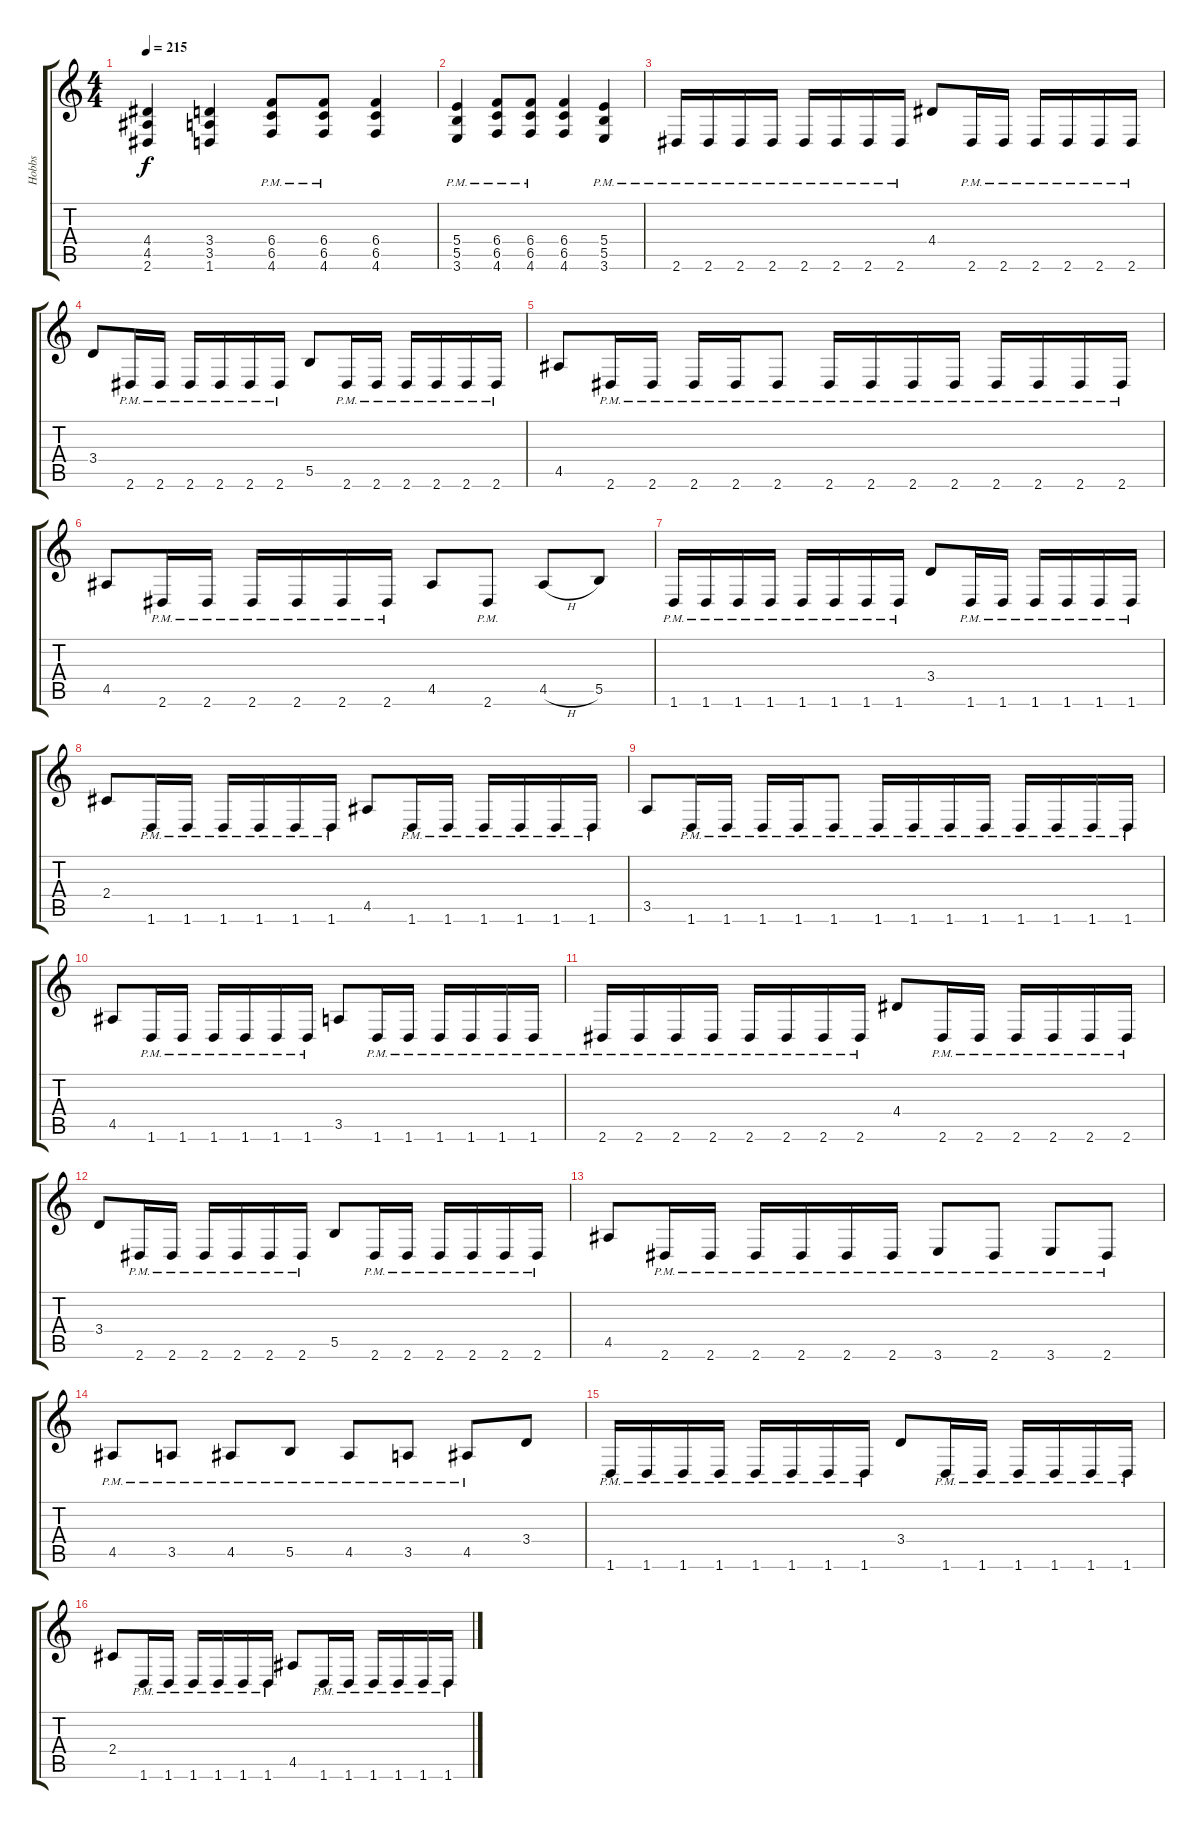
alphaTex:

\track ("Hobbs" "Hobbs") {instrument overdrivenguitar}
\staff {score tabs}
\tuning (Db4 Ab3 E3 B2 Gb2 Db2) {hide}
\ts (4 4)
\tempo 215
\clef g2
\ks c
(4.4 4.5 2.6).4{dy f instrument overdrivenguitar} (3.4 3.5 1.6).4 (6.4{pm} 6.5{pm} 4.6{pm}).8 (6.4{pm} 6.5{pm} 4.6{pm}).8 (6.4 6.5 4.6).4 |
(5.4{pm} 5.5{pm} 3.6{pm}).4 (6.4{pm} 6.5{pm} 4.6{pm}).8 (6.4{pm} 6.5{pm} 4.6{pm}).8 (6.4 6.5 4.6).4 (5.4{pm} 5.5{pm} 3.6{pm}).4 |
2.6{pm}.16 2.6{pm}.16 2.6{pm}.16 2.6{pm}.16 2.6{pm}.16 2.6{pm}.16 2.6{pm}.16 2.6{pm}.16 4.4.8 2.6{pm}.16 2.6{pm}.16 2.6{pm}.16 2.6{pm}.16 2.6{pm}.16 2.6{pm}.16 |
3.4.8 2.6{pm}.16 2.6{pm}.16 2.6{pm}.16 2.6{pm}.16 2.6{pm}.16 2.6{pm}.16 5.5.8 2.6{pm}.16 2.6{pm}.16 2.6{pm}.16 2.6{pm}.16 2.6{pm}.16 2.6{pm}.16 |
4.5.8 2.6{pm}.16 2.6{pm}.16 2.6{pm}.16 2.6{pm}.16 2.6{pm}.8 2.6{pm}.16 2.6{pm}.16 2.6{pm}.16 2.6{pm}.16 2.6{pm}.16 2.6{pm}.16 2.6{pm}.16 2.6{pm}.16 |
4.5.8 2.6{pm}.16 2.6{pm}.16 2.6{pm}.16 2.6{pm}.16 2.6{pm}.16 2.6{pm}.16 4.5.8 2.6{pm}.8 4.5{h}.8 5.5.8 |
1.6{pm}.16 1.6{pm}.16 1.6{pm}.16 1.6{pm}.16 1.6{pm}.16 1.6{pm}.16 1.6{pm}.16 1.6{pm}.16 3.4.8 1.6{pm}.16 1.6{pm}.16 1.6{pm}.16 1.6{pm}.16 1.6{pm}.16 1.6{pm}.16 |
2.4.8 1.6{pm}.16 1.6{pm}.16 1.6{pm}.16 1.6{pm}.16 1.6{pm}.16 1.6{pm}.16 4.5.8 1.6{pm}.16 1.6{pm}.16 1.6{pm}.16 1.6{pm}.16 1.6{pm}.16 1.6{pm}.16 |
3.5.8 1.6{pm}.16 1.6{pm}.16 1.6{pm}.16 1.6{pm}.16 1.6{pm}.8 1.6{pm}.16 1.6{pm}.16 1.6{pm}.16 1.6{pm}.16 1.6{pm}.16 1.6{pm}.16 1.6{pm}.16 1.6{pm}.16 |
4.5.8 1.6{pm}.16 1.6{pm}.16 1.6{pm}.16 1.6{pm}.16 1.6{pm}.16 1.6{pm}.16 3.5.8 1.6{pm}.16 1.6{pm}.16 1.6{pm}.16 1.6{pm}.16 1.6{pm}.16 1.6{pm}.16 |
2.6{pm}.16 2.6{pm}.16 2.6{pm}.16 2.6{pm}.16 2.6{pm}.16 2.6{pm}.16 2.6{pm}.16 2.6{pm}.16 4.4.8 2.6{pm}.16 2.6{pm}.16 2.6{pm}.16 2.6{pm}.16 2.6{pm}.16 2.6{pm}.16 |
3.4.8 2.6{pm}.16 2.6{pm}.16 2.6{pm}.16 2.6{pm}.16 2.6{pm}.16 2.6{pm}.16 5.5.8 2.6{pm}.16 2.6{pm}.16 2.6{pm}.16 2.6{pm}.16 2.6{pm}.16 2.6{pm}.16 |
4.5.8 2.6{pm}.16 2.6{pm}.16 2.6{pm}.16 2.6{pm}.16 2.6{pm}.16 2.6{pm}.16 3.6{pm}.8 2.6{pm}.8 3.6{pm}.8 2.6{pm}.8 |
4.5{pm}.8 3.5{pm}.8 4.5{pm}.8 5.5{pm}.8 4.5{pm}.8 3.5{pm}.8 4.5{pm}.8 3.4.8 |
1.6{pm}.16 1.6{pm}.16 1.6{pm}.16 1.6{pm}.16 1.6{pm}.16 1.6{pm}.16 1.6{pm}.16 1.6{pm}.16 3.4.8 1.6{pm}.16 1.6{pm}.16 1.6{pm}.16 1.6{pm}.16 1.6{pm}.16 1.6{pm}.16 |
2.4.8 1.6{pm}.16 1.6{pm}.16 1.6{pm}.16 1.6{pm}.16 1.6{pm}.16 1.6{pm}.16 4.5.8 1.6{pm}.16 1.6{pm}.16 1.6{pm}.16 1.6{pm}.16 1.6{pm}.16 1.6{pm}.16
